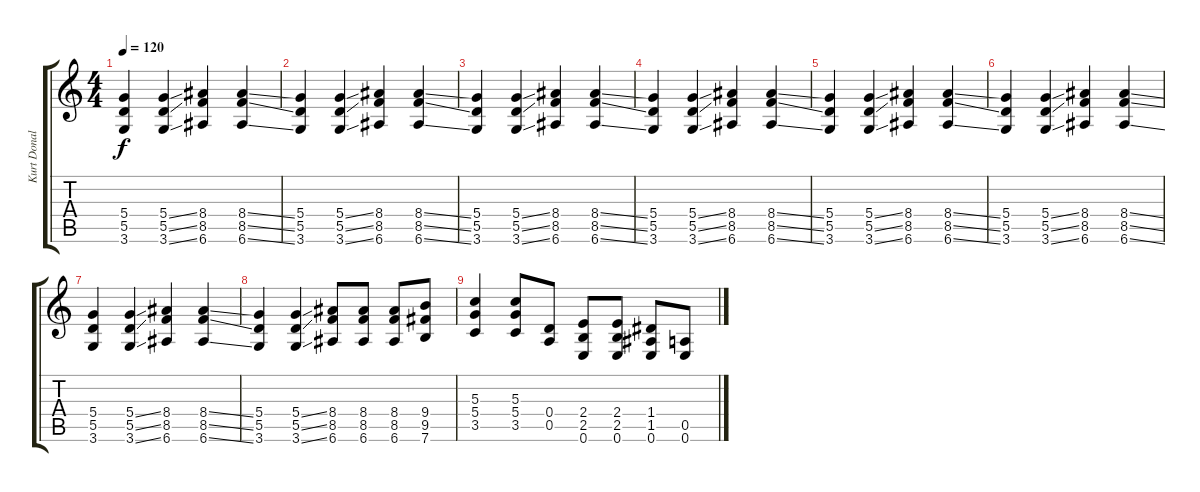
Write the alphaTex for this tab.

\track ("Kurt Donald Cobain (Guitare)" "Kurt Donal") {instrument distortionguitar}
\staff {score tabs}
\tuning (E4 B3 G3 D3 A2 E2) {hide}
\ts (4 4)
\tempo 120
\clef g2
\ks c
(5.4 5.5 3.6).4{dy f} (5.4{ss} 5.5{ss} 3.6{ss}).4 (8.4 8.5 6.6).4 (8.4{ss} 8.5{ss} 6.6{ss}).4 |
(5.4 5.5 3.6).4 (5.4{ss} 5.5{ss} 3.6{ss}).4 (8.4 8.5 6.6).4 (8.4{ss} 8.5{ss} 6.6{ss}).4 |
(5.4 5.5 3.6).4 (5.4{ss} 5.5{ss} 3.6{ss}).4 (8.4 8.5 6.6).4 (8.4{ss} 8.5{ss} 6.6{ss}).4 |
(5.4 5.5 3.6).4 (5.4{ss} 5.5{ss} 3.6{ss}).4 (8.4 8.5 6.6).4 (8.4{ss} 8.5{ss} 6.6{ss}).4 |
(5.4 5.5 3.6).4 (5.4{ss} 5.5{ss} 3.6{ss}).4 (8.4 8.5 6.6).4 (8.4{ss} 8.5{ss} 6.6{ss}).4 |
(5.4 5.5 3.6).4 (5.4{ss} 5.5{ss} 3.6{ss}).4 (8.4 8.5 6.6).4 (8.4{ss} 8.5{ss} 6.6{ss}).4 |
(5.4 5.5 3.6).4 (5.4{ss} 5.5{ss} 3.6{ss}).4 (8.4 8.5 6.6).4 (8.4{ss} 8.5{ss} 6.6{ss}).4 |
(5.4 5.5 3.6).4 (5.4{ss} 5.5{ss} 3.6{ss}).4 (8.4 8.5 6.6).8 (8.4 8.5 6.6).8 (8.4 8.5 6.6).8 (9.4 9.5 7.6).8 |
(5.3 5.4 3.5).4 (5.3 5.4 3.5).8 (0.4 0.5).8 (2.4 2.5 0.6).8 (2.4 2.5 0.6).8 (1.4 1.5 0.6).8 (0.5 0.6).8
